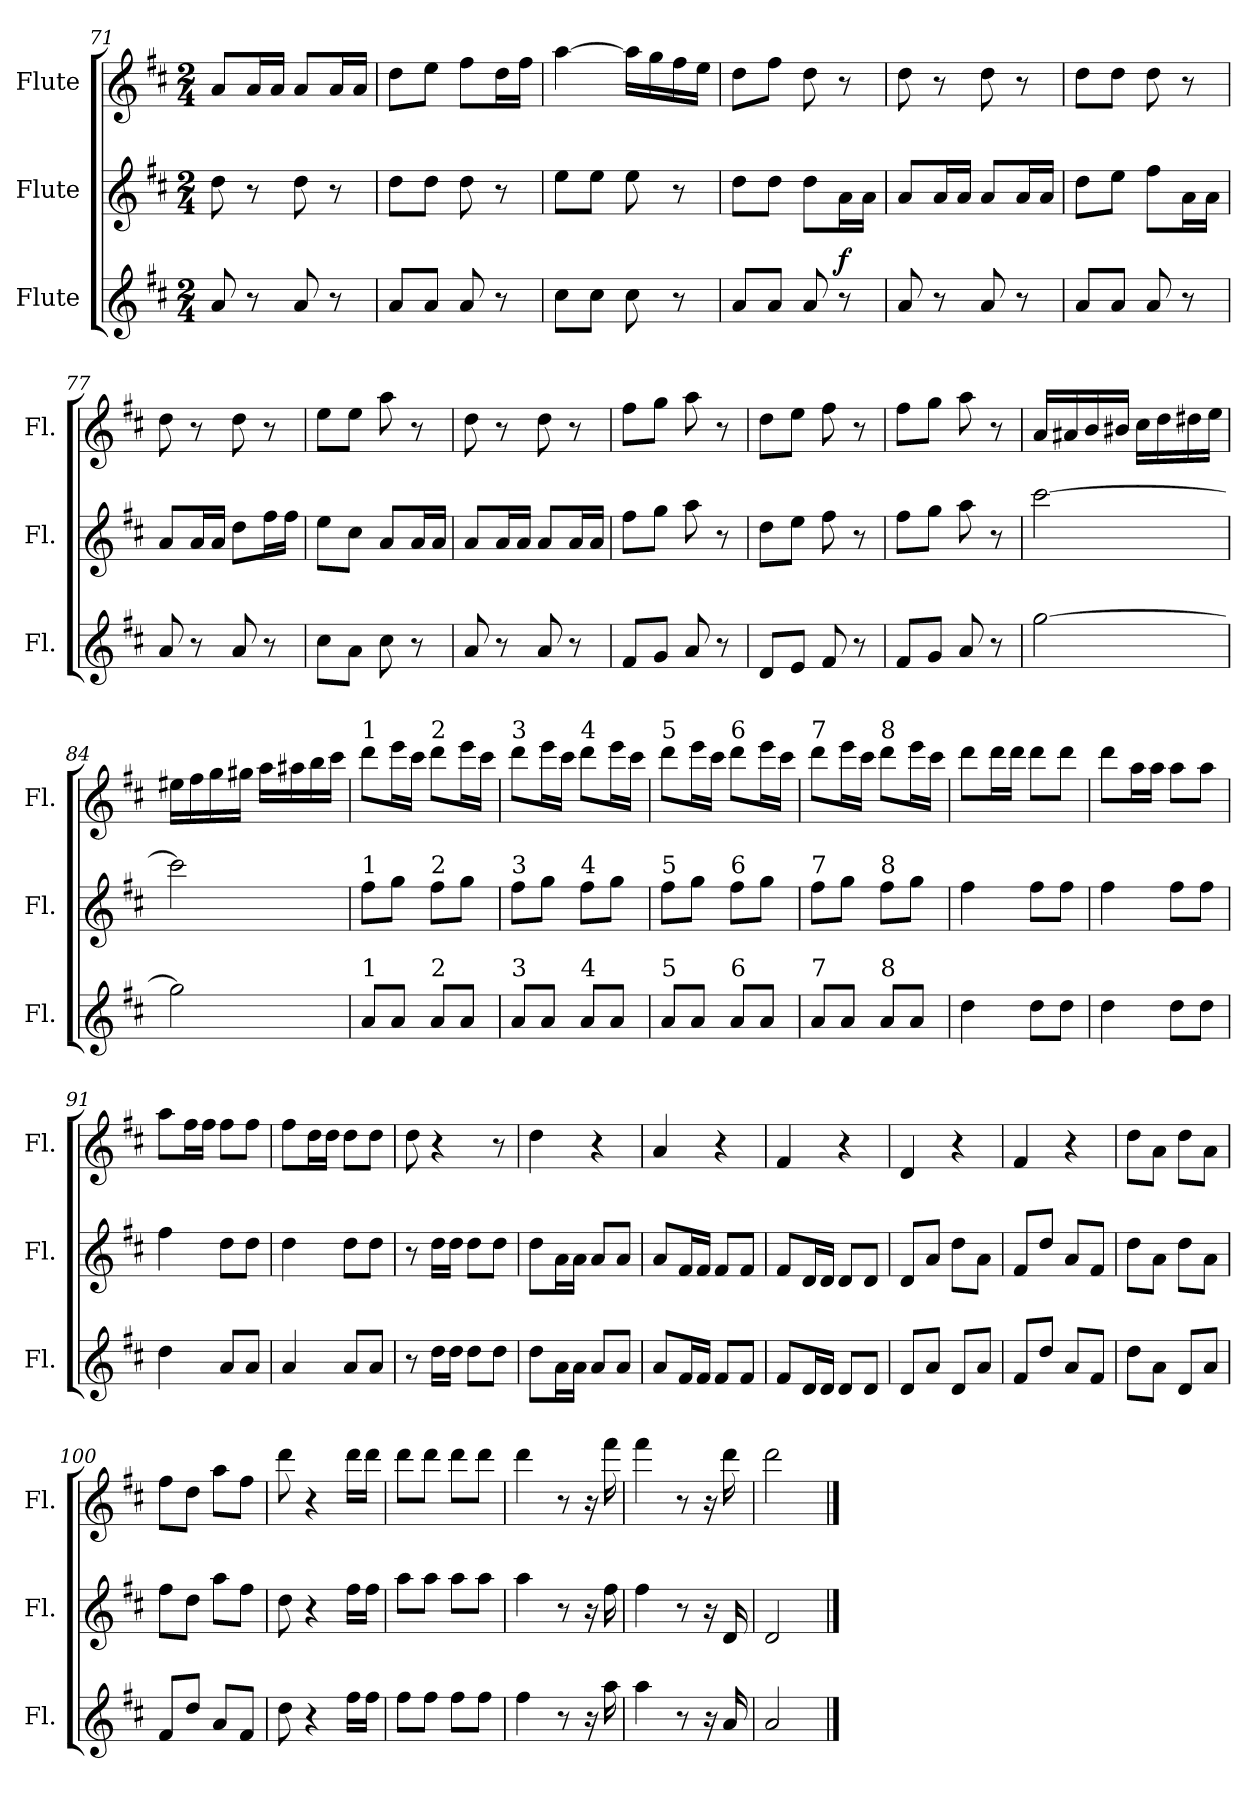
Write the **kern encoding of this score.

**kern	**dynam	**kern	**kern
*part3	*part3	*part2	*part1
*staff3	*staff3	*staff2	*staff1
*I"Flute	*	*I"Flute	*I"Flute
*I'Fl.	*	*I'Fl.	*I'Fl.
*clefG2	*	*clefG2	*clefG2
*k[f#c#]	*	*k[f#c#]	*k[f#c#]
*M2/4	*	*M2/4	*M2/4
=71	=71	=71	=71
8a/	.	8dd\	8a/L
8r	.	8r	16a/L
.	.	.	16a/JJ
8a/	.	8dd\	8a/L
8r	.	8r	16a/L
.	.	.	16a/JJ
=72	=72	=72	=72
8a/L	.	8dd\L	8dd\L
8a/J	.	8dd\J	8ee\J
8a/	.	8dd\	8ff#\L
8r	.	8r	16dd\L
.	.	.	16ff#\JJ
!!LO:LB:g=z
=73	=73	=73	=73
8cc#\L	.	8ee\L	[4aa\
8cc#\J	.	8ee\J	.
8cc#\	.	8ee\	16aa\LL]
.	.	.	16gg\
8r	.	8r	16ff#\
.	.	.	16ee\JJ
=74	=74	=74	=74
8a/L	.	8dd\L	8dd\L
8a/J	.	8dd\J	8ff#\J
8a/	.	8dd\L	8dd\
!	!LO:DY:a	!	!
8r	f	16a\L	8r
.	.	16a\JJ	.
=75	=75	=75	=75
8a/	.	8a/L	8dd\
8r	.	16a/L	8r
.	.	16a/JJ	.
8a/	.	8a/L	8dd\
8r	.	16a/L	8r
.	.	16a/JJ	.
=76	=76	=76	=76
8a/L	.	8dd\L	8dd\L
8a/J	.	8ee\J	8dd\J
8a/	.	8ff#\L	8dd\
8r	.	16a\L	8r
.	.	16a\JJ	.
=77	=77	=77	=77
8a/	.	8a/L	8dd\
8r	.	16a/L	8r
.	.	16a/JJ	.
8a/	.	8dd\L	8dd\
8r	.	16ff#\L	8r
.	.	16ff#\JJ	.
=78	=78	=78	=78
8cc#\L	.	8ee\L	8ee\L
8a\J	.	8cc#\J	8ee\J
8cc#\	.	8a/L	8aa\
8r	.	16a/L	8r
.	.	16a/JJ	.
=79	=79	=79	=79
8a/	.	8a/L	8dd\
8r	.	16a/L	8r
.	.	16a/JJ	.
8a/	.	8a/L	8dd\
8r	.	16a/L	8r
.	.	16a/JJ	.
!!LO:LB:g=z
=80	=80	=80	=80
8f#/L	.	8ff#\L	8ff#\L
8g/J	.	8gg\J	8gg\J
8a/	.	8aa\	8aa\
8r	.	8r	8r
=81	=81	=81	=81
8d/L	.	8dd\L	8dd\L
8e/J	.	8ee\J	8ee\J
8f#/	.	8ff#\	8ff#\
8r	.	8r	8r
=82	=82	=82	=82
8f#/L	.	8ff#\L	8ff#\L
8g/J	.	8gg\J	8gg\J
8a/	.	8aa\	8aa\
8r	.	8r	8r
=83	=83	=83	=83
[2gg\	.	[2ccc#\	16a/LL
.	.	.	16a#X/
.	.	.	16b/
.	.	.	16b#X/JJ
.	.	.	16cc#\LL
.	.	.	16dd\
.	.	.	16dd#X\
.	.	.	16ee\JJ
=84	=84	=84	=84
2gg\]	.	2ccc#\]	16ee#X\LL
.	.	.	16ff#\
.	.	.	16gg\
.	.	.	16gg#X\JJ
.	.	.	16aa\LL
.	.	.	16aa#X\
.	.	.	16bb\
.	.	.	16ccc#\JJ
=85	=85	=85	=85
!	!	!	!LO:TX:a:t=1
!	!	!LO:TX:a:t=1	!
!LO:TX:a:t=1	!	!	!
8a/L	.	8ff#\L	8ddd\L
8a/J	.	8gg\J	16eee\L
.	.	.	16ccc#\JJ
!	!	!	!LO:TX:a:t=2
!	!	!LO:TX:a:t=2	!
!LO:TX:a:t=2	!	!	!
8a/L	.	8ff#\L	8ddd\L
8a/J	.	8gg\J	16eee\L
.	.	.	16ccc#\JJ
!!LO:LB:g=z
=86	=86	=86	=86
!	!	!	!LO:TX:a:t=3
!	!	!LO:TX:a:t=3	!
!LO:TX:a:t=3	!	!	!
8a/L	.	8ff#\L	8ddd\L
8a/J	.	8gg\J	16eee\L
.	.	.	16ccc#\JJ
!	!	!	!LO:TX:a:t=4
!	!	!LO:TX:a:t=4	!
!LO:TX:a:t=4	!	!	!
8a/L	.	8ff#\L	8ddd\L
8a/J	.	8gg\J	16eee\L
.	.	.	16ccc#\JJ
=87	=87	=87	=87
!	!	!	!LO:TX:a:t=5
!	!	!LO:TX:a:t=5	!
!LO:TX:a:t=5	!	!	!
8a/L	.	8ff#\L	8ddd\L
8a/J	.	8gg\J	16eee\L
.	.	.	16ccc#\JJ
!	!	!	!LO:TX:a:t=6
!	!	!LO:TX:a:t=6	!
!LO:TX:a:t=6	!	!	!
8a/L	.	8ff#\L	8ddd\L
8a/J	.	8gg\J	16eee\L
.	.	.	16ccc#\JJ
=88	=88	=88	=88
!	!	!	!LO:TX:a:t=7
!	!	!LO:TX:a:t=7	!
!LO:TX:a:t=7	!	!	!
8a/L	.	8ff#\L	8ddd\L
8a/J	.	8gg\J	16eee\L
.	.	.	16ccc#\JJ
!	!	!	!LO:TX:a:t=8
!	!	!LO:TX:a:t=8	!
!LO:TX:a:t=8	!	!	!
8a/L	.	8ff#\L	8ddd\L
8a/J	.	8gg\J	16eee\L
.	.	.	16ccc#\JJ
=89	=89	=89	=89
4dd\	.	4ff#\	8ddd\L
.	.	.	16ddd\L
.	.	.	16ddd\JJ
8dd\L	.	8ff#\L	8ddd\L
8dd\J	.	8ff#\J	8ddd\J
=90	=90	=90	=90
4dd\	.	4ff#\	8ddd\L
.	.	.	16aa\L
.	.	.	16aa\JJ
8dd\L	.	8ff#\L	8aa\L
8dd\J	.	8ff#\J	8aa\J
=91	=91	=91	=91
4dd\	.	4ff#\	8aa\L
.	.	.	16ff#\L
.	.	.	16ff#\JJ
8a/L	.	8dd\L	8ff#\L
8a/J	.	8dd\J	8ff#\J
!!LO:PB:g=z
=92	=92	=92	=92
4a/	.	4dd\	8ff#\L
.	.	.	16dd\L
.	.	.	16dd\JJ
8a/L	.	8dd\L	8dd\L
8a/J	.	8dd\J	8dd\J
=93	=93	=93	=93
8r	.	8r	8dd\
16dd\LL	.	16dd\LL	4r
16dd\JJ	.	16dd\JJ	.
8dd\L	.	8dd\L	.
8dd\J	.	8dd\J	8r
=94	=94	=94	=94
8dd\L	.	8dd\L	4dd\
16a\L	.	16a\L	.
16a\JJ	.	16a\JJ	.
8a/L	.	8a/L	4r
8a/J	.	8a/J	.
=95	=95	=95	=95
8a/L	.	8a/L	4a/
16f#/L	.	16f#/L	.
16f#/JJ	.	16f#/JJ	.
8f#/L	.	8f#/L	4r
8f#/J	.	8f#/J	.
=96	=96	=96	=96
8f#/L	.	8f#/L	4f#/
16d/L	.	16d/L	.
16d/JJ	.	16d/JJ	.
8d/L	.	8d/L	4r
8d/J	.	8d/J	.
=97	=97	=97	=97
8d/L	.	8d/L	4d/
8a/J	.	8a/J	.
8d/L	.	8dd\L	4r
8a/J	.	8a\J	.
=98	=98	=98	=98
8f#/L	.	8f#/L	4f#/
8dd/J	.	8dd/J	.
8a/L	.	8a/L	4r
8f#/J	.	8f#/J	.
=99	=99	=99	=99
8dd\L	.	8dd\L	8dd\L
8a\J	.	8a\J	8a\J
8d/L	.	8dd\L	8dd\L
8a/J	.	8a\J	8a\J
=100	=100	=100	=100
8f#/L	.	8ff#\L	8ff#\L
8dd/J	.	8dd\J	8dd\J
8a/L	.	8aa\L	8aa\L
8f#/J	.	8ff#\J	8ff#\J
!!LO:LB:g=z
=101	=101	=101	=101
8dd\	.	8dd\	8ddd\
4r	.	4r	4r
16ff#\LL	.	16ff#\LL	16ddd\LL
16ff#\JJ	.	16ff#\JJ	16ddd\JJ
=102	=102	=102	=102
8ff#\L	.	8aa\L	8ddd\L
8ff#\J	.	8aa\J	8ddd\J
8ff#\L	.	8aa\L	8ddd\L
8ff#\J	.	8aa\J	8ddd\J
=103	=103	=103	=103
4ff#\	.	4aa\	4ddd\
8r	.	8r	8r
16r	.	16r	16r
16aa\	.	16ff#\	16fff#\
=104	=104	=104	=104
4aa\	.	4ff#\	4fff#\
8r	.	8r	8r
16r	.	16r	16r
16a/	.	16d/	16ddd\
=105	=105	=105	=105
2a/	.	2d/	2ddd\
==	==	==	==
*-	*-	*-	*-
